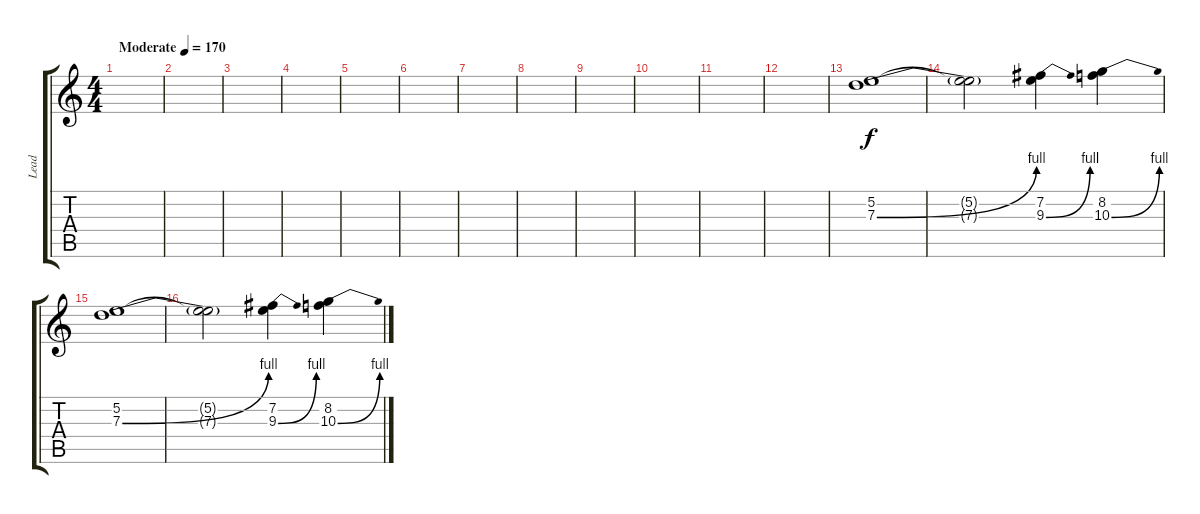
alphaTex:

\track ("Lead" "Lead") {instrument distortionguitar}
\staff {score tabs}
\tuning (E4 B3 G3 D3 A2 E2) {hide}
\ts (4 4)
\tempo (170 "Moderate")
\clef g2
\ks c
|
|
|
|
|
|
|
|
|
|
|
|
(5.2 7.3{be (bend 0 0 60 4)}).1 |
(5.2{t} 7.3{t}).2 (7.2 9.3{be (bend 0 0 60 4)}).4 (8.2 10.3{be (bend 0 0 60 4)}).4 |
(5.2 7.3{be (bend 0 0 60 4)}).1 |
(5.2{t} 7.3{t}).2 (7.2 9.3{be (bend 0 0 60 4)}).4 (8.2 10.3{be (bend 0 0 60 4)}).4
